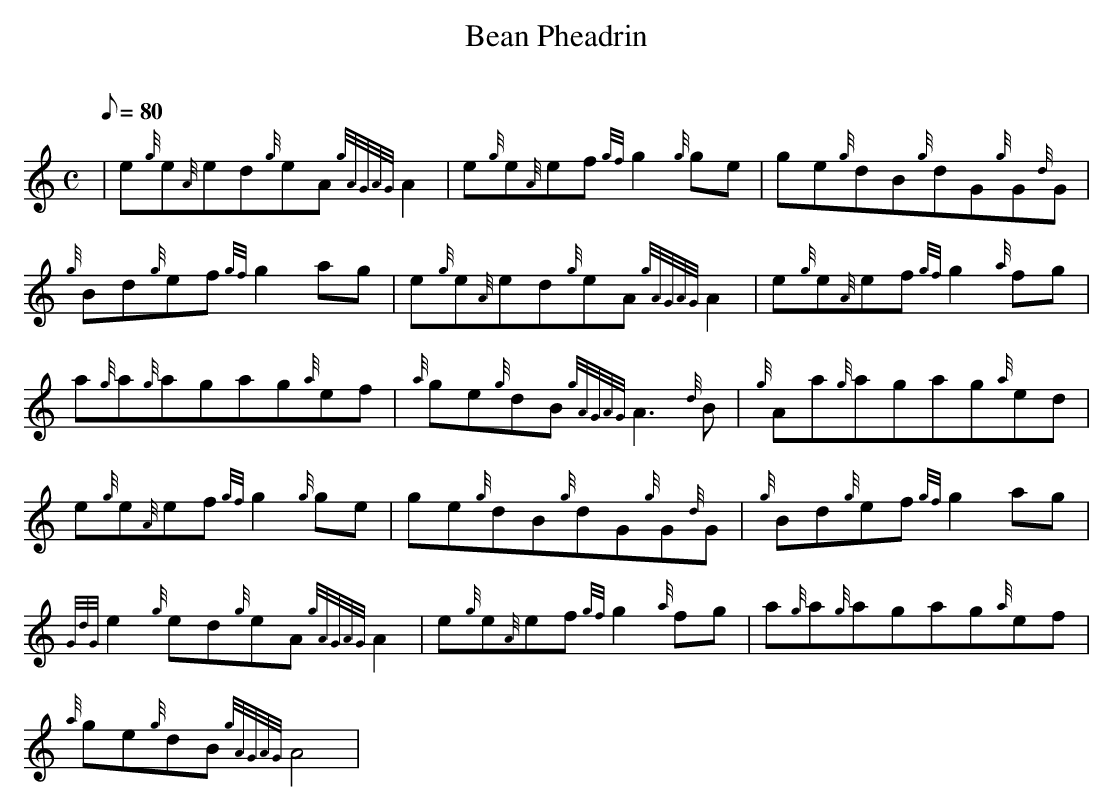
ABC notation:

X:1
T:Bean Pheadrin
M:C
L:1/8
Q:80
C:
K:HP
| e{g}e{A}ed{g}eA{gAGAG}A2 | \
e{g}e{A}ef{gf}g2{g}ge | \
ge{g}dB{g}dG{g}G{d}G |
{g}Bd{g}ef{gf}g2ag | \
e{g}e{A}ed{g}eA{gAGAG}A2 | \
e{g}e{A}ef{gf}g2{a}fg |
a{g}a{g}agag{a}ef | \
{a}ge{g}dB{gAGAG}A3{d}B | \
{g}Aa{g}agag{a}ed |
e{g}e{A}ef{gf}g2{g}ge | \
ge{g}dB{g}dG{g}G{d}G | \
{g}Bd{g}ef{gf}g2ag |
{GdG}e2{g}ed{g}eA{gAGAG}A2 | \
e{g}e{A}ef{gf}g2{a}fg | \
a{g}a{g}agag{a}ef |
{a}ge{g}dB{gAGAG}A4 |
